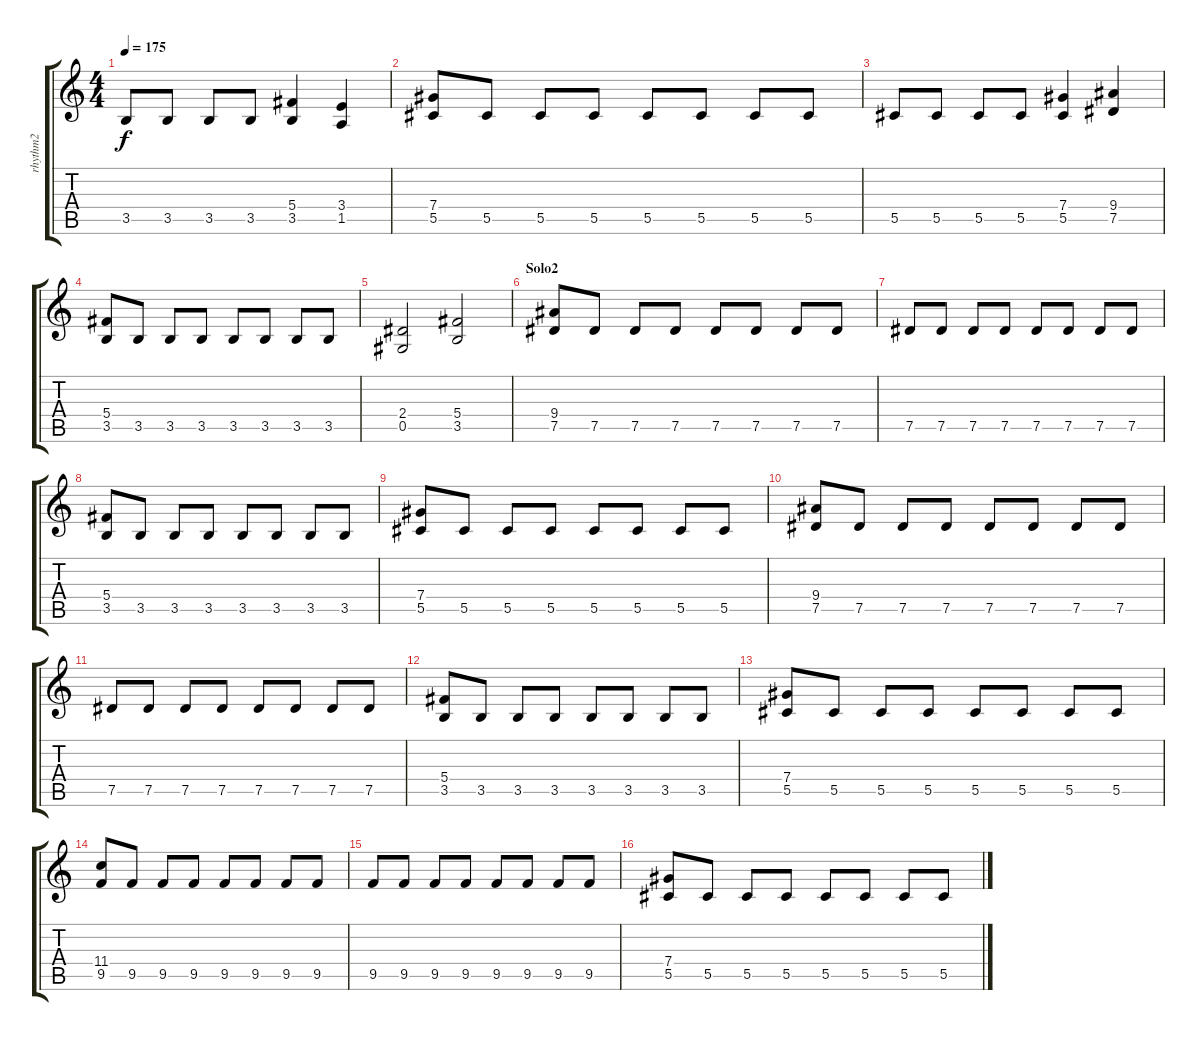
\track ("rhythm2" "rhythm2") {instrument distortionguitar}
\staff {score tabs}
\tuning (Eb4 Bb3 Gb3 Db3 Ab2 Eb2) {hide}
\ts (4 4)
\tempo 175
\clef g2
\ks c
3.5.8{dy f} 3.5.8 3.5.8 3.5.8 (5.4 3.5).4 (3.4 1.5).4 |
(7.4 5.5).8 5.5.8 5.5.8 5.5.8 5.5.8 5.5.8 5.5.8 5.5.8 |
5.5.8 5.5.8 5.5.8 5.5.8 (7.4 5.5).4 (9.4 7.5).4 |
(5.4 3.5).8 3.5.8 3.5.8 3.5.8 3.5.8 3.5.8 3.5.8 3.5.8 |
(2.4 0.5).2 (5.4 3.5).2 |
\section ("" "Solo2")
(9.4 7.5).8 7.5.8 7.5.8 7.5.8 7.5.8 7.5.8 7.5.8 7.5.8 |
7.5.8 7.5.8 7.5.8 7.5.8 7.5.8 7.5.8 7.5.8 7.5.8 |
(5.4 3.5).8 3.5.8 3.5.8 3.5.8 3.5.8 3.5.8 3.5.8 3.5.8 |
(7.4 5.5).8 5.5.8 5.5.8 5.5.8 5.5.8 5.5.8 5.5.8 5.5.8 |
(9.4 7.5).8 7.5.8 7.5.8 7.5.8 7.5.8 7.5.8 7.5.8 7.5.8 |
7.5.8 7.5.8 7.5.8 7.5.8 7.5.8 7.5.8 7.5.8 7.5.8 |
(5.4 3.5).8 3.5.8 3.5.8 3.5.8 3.5.8 3.5.8 3.5.8 3.5.8 |
(7.4 5.5).8 5.5.8 5.5.8 5.5.8 5.5.8 5.5.8 5.5.8 5.5.8 |
(11.4 9.5).8 9.5.8 9.5.8 9.5.8 9.5.8 9.5.8 9.5.8 9.5.8 |
9.5.8 9.5.8 9.5.8 9.5.8 9.5.8 9.5.8 9.5.8 9.5.8 |
(7.4 5.5).8 5.5.8 5.5.8 5.5.8 5.5.8 5.5.8 5.5.8 5.5.8
